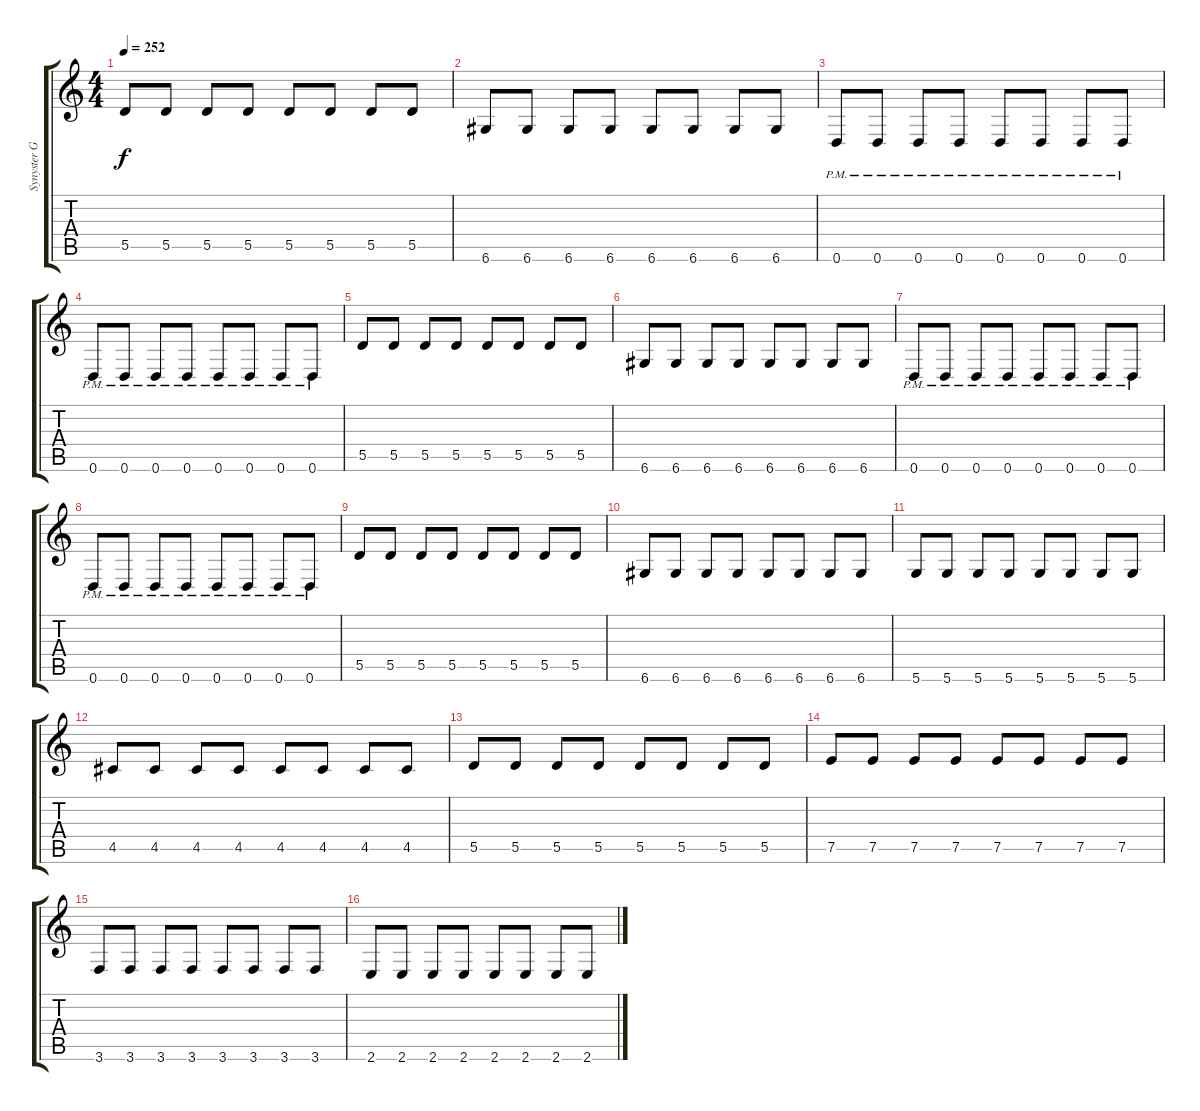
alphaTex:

\track ("Synyster Gates" "Synyster G") {instrument distortionguitar}
\staff {score tabs}
\tuning (E4 B3 G3 D3 A2 D2) {hide}
\ts (4 4)
\tempo 252
\clef g2
\ks c
5.5.8{dy f} 5.5.8 5.5.8 5.5.8 5.5.8 5.5.8 5.5.8 5.5.8 |
6.6.8 6.6.8 6.6.8 6.6.8 6.6.8 6.6.8 6.6.8 6.6.8 |
0.6{pm}.8 0.6{pm}.8 0.6{pm}.8 0.6{pm}.8 0.6{pm}.8 0.6{pm}.8 0.6{pm}.8 0.6{pm}.8 |
0.6{pm}.8 0.6{pm}.8 0.6{pm}.8 0.6{pm}.8 0.6{pm}.8 0.6{pm}.8 0.6{pm}.8 0.6{pm}.8 |
5.5.8 5.5.8 5.5.8 5.5.8 5.5.8 5.5.8 5.5.8 5.5.8 |
6.6.8 6.6.8 6.6.8 6.6.8 6.6.8 6.6.8 6.6.8 6.6.8 |
0.6{pm}.8 0.6{pm}.8 0.6{pm}.8 0.6{pm}.8 0.6{pm}.8 0.6{pm}.8 0.6{pm}.8 0.6{pm}.8 |
0.6{pm}.8 0.6{pm}.8 0.6{pm}.8 0.6{pm}.8 0.6{pm}.8 0.6{pm}.8 0.6{pm}.8 0.6{pm}.8 |
5.5.8 5.5.8 5.5.8 5.5.8 5.5.8 5.5.8 5.5.8 5.5.8 |
6.6.8 6.6.8 6.6.8 6.6.8 6.6.8 6.6.8 6.6.8 6.6.8 |
5.6.8 5.6.8 5.6.8 5.6.8 5.6.8 5.6.8 5.6.8 5.6.8 |
4.5.8 4.5.8 4.5.8 4.5.8 4.5.8 4.5.8 4.5.8 4.5.8 |
5.5.8 5.5.8 5.5.8 5.5.8 5.5.8 5.5.8 5.5.8 5.5.8 |
7.5.8 7.5.8 7.5.8 7.5.8 7.5.8 7.5.8 7.5.8 7.5.8 |
3.6.8 3.6.8 3.6.8 3.6.8 3.6.8 3.6.8 3.6.8 3.6.8 |
2.6.8 2.6.8 2.6.8 2.6.8 2.6.8 2.6.8 2.6.8 2.6.8
